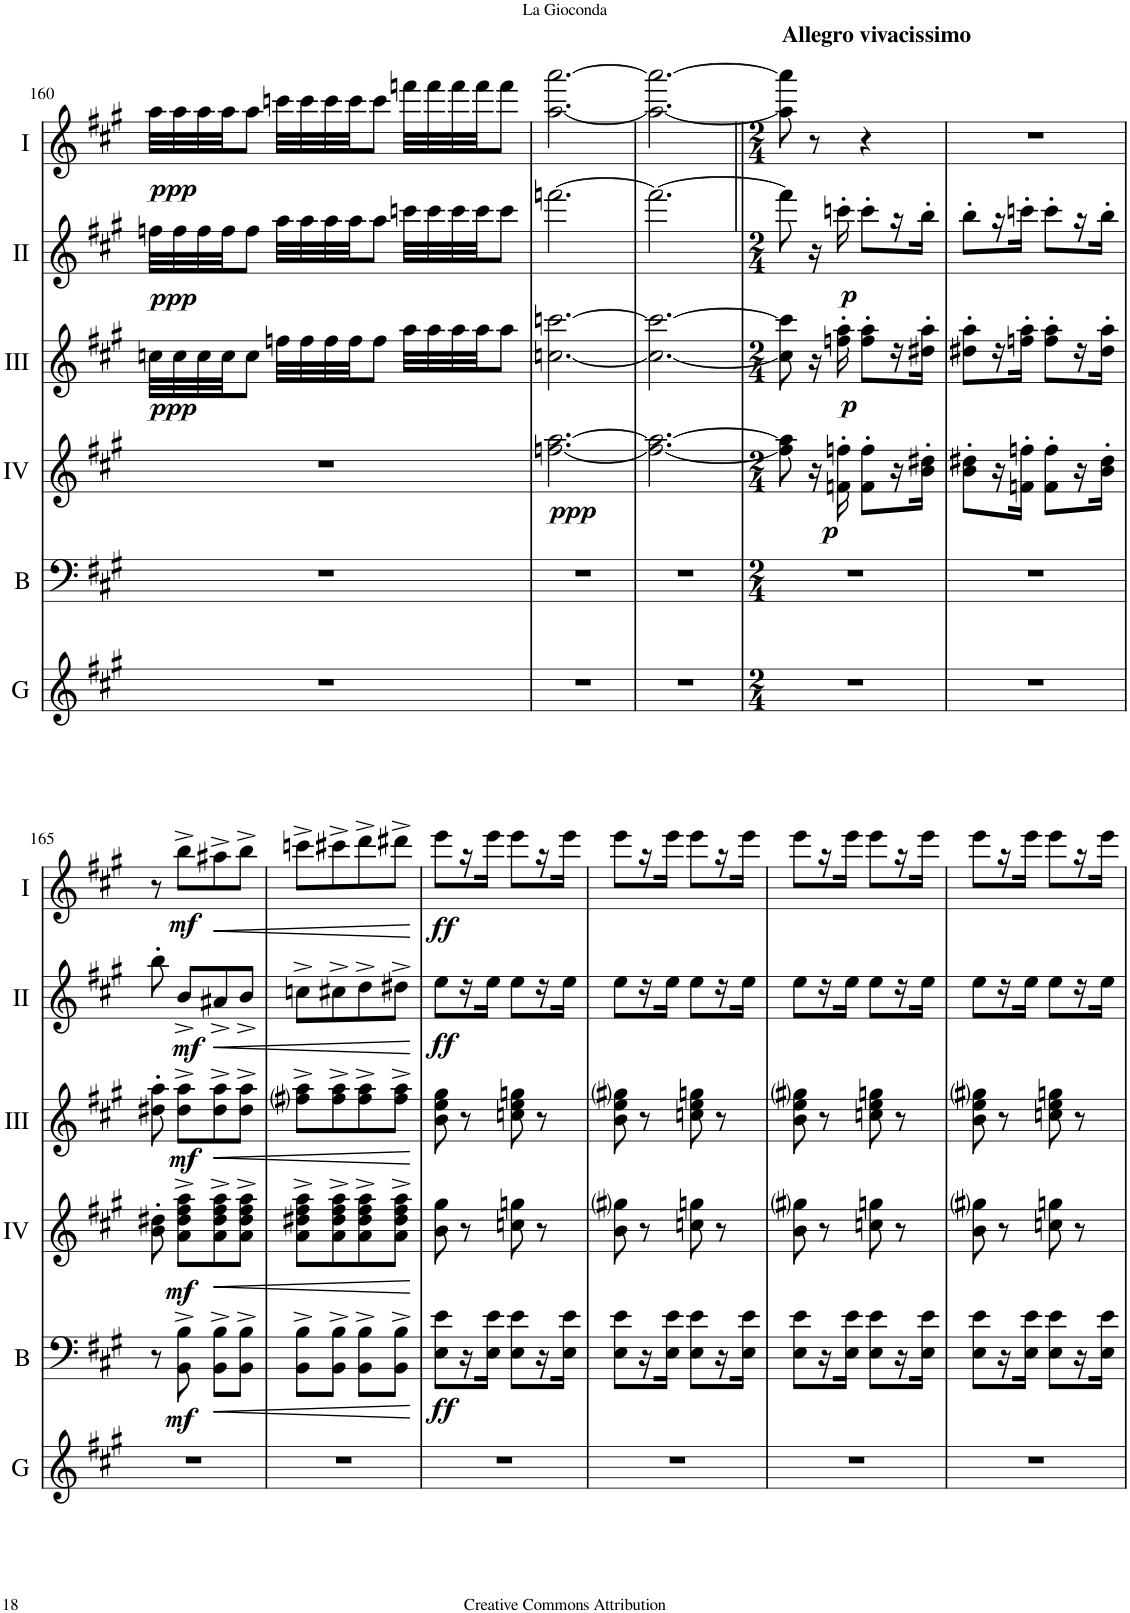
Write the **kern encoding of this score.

**kern	**kern	**dynam	**kern	**dynam	**kern	**dynam	**kern	**dynam	**kern	**dynam
*part6	*part5	*part5	*part4	*part4	*part3	*part3	*part2	*part2	*part1	*part1
*staff6	*staff5	*staff5	*staff4	*staff4	*staff3	*staff3	*staff2	*staff2	*staff1	*staff1
*I"Glock.	*I"Bass	*	*I"Acc. 4	*	*I"Acc. 3	*	*I"Acc. 2	*	*I"Acc. 1	*
*I'G	*I'B	*	*	*	*	*	*	*	*	*
!!LO:PB:g=z
*clefG2	*clefF4	*	*clefG2	*	*clefG2	*	*clefG2	*	*clefG2	*
*Trd-14c-24	*Trd7c12	*	*Trd7c12	*	*	*	*	*	*	*
*k[f#c#g#]	*k[f#c#g#]	*	*k[f#c#g#]	*	*k[f#c#g#]	*	*k[f#c#g#]	*	*k[f#c#g#]	*
*M3/4	*M3/4	*	*M3/4	*	*M3/4	*	*M3/4	*	*M3/4	*
=160	=160	=160	=160	=160	=160	=160	=160	=160	=160	=160
!	!	!	!	!	!	!LO:DY:b	!	!LO:DY:b	!	!LO:DY:b
2.r	2.r	.	2.r	.	32ccn\LLL	ppp	32ffn\LLL	ppp	32aa\LLL	ppp
.	.	.	.	.	32cc\	.	32ff\	.	32aa\	.
.	.	.	.	.	32cc\	.	32ff\	.	32aa\	.
.	.	.	.	.	32cc\JJ	.	32ff\JJ	.	32aa\JJ	.
.	.	.	.	.	8cc\J	.	8ff\J	.	8aa\J	.
.	.	.	.	.	32ffn\LLL	.	32aa\LLL	.	32cccn\LLL	.
.	.	.	.	.	32ff\	.	32aa\	.	32ccc\	.
.	.	.	.	.	32ff\	.	32aa\	.	32ccc\	.
.	.	.	.	.	32ff\JJ	.	32aa\JJ	.	32ccc\JJ	.
.	.	.	.	.	8ff\J	.	8aa\J	.	8ccc\J	.
.	.	.	.	.	32aa\LLL	.	32cccn\LLL	.	32fffn\LLL	.
.	.	.	.	.	32aa\	.	32ccc\	.	32fff\	.
.	.	.	.	.	32aa\	.	32ccc\	.	32fff\	.
.	.	.	.	.	32aa\JJ	.	32ccc\JJ	.	32fff\JJ	.
.	.	.	.	.	8aa\J	.	8ccc\J	.	8fff\J	.
=161	=161	=161	=161	=161	=161	=161	=161	=161	=161	=161
!	!	!	!	!LO:DY:b	!	!	!	!	!	!
2.r	2.r	.	[2.ffn\ [2.aa\	ppp	[2.ccn\ [2.cccn\	.	[2.fffn\	.	[2.aa\ [2.aaa\	.
=162	=162	=162	=162	=162	=162	=162	=162	=162	=162	=162
2.r	2.r	.	2.ff\_ 2.aa\_	.	2.cc\_ 2.ccc\_	.	2.fff\_	.	2.aa\_ 2.aaa\_	.
=163||	=163||	=163||	=163||	=163||	=163||	=163||	=163||	=163||	=163||	=163||
*M2/4	*M2/4	*	*M2/4	*	*M2/4	*	*M2/4	*	*M2/4	*
!	!	!	!	!	!	!	!	!	!LO:TX:a:B:t=Allegro vivacissimo	!
2r	2r	.	8ff\] 8aa\]	.	8cc\] 8ccc\]	.	8fff\]	.	8aa\] 8aaa\]	.
.	.	.	16r	.	16r	.	16r	.	8r	.
!	!	!	!	!LO:DY:b	!	!LO:DY:b	!	!LO:DY:b	!	!
.	.	.	16fn\' 16ffn\'	p	16ffn\' 16aa\'	p	16cccn'\	p	.	.
.	.	.	8f\' 8ff\'L	.	8ff\' 8aa\'L	.	8ccc'\L	.	4r	.
.	.	.	16r	.	16r	.	16r	.	.	.
.	.	.	16b\' 16dd#X\'JJ	.	16dd#X\' 16aa\'JJ	.	16bb'\JJ	.	.	.
=164	=164	=164	=164	=164	=164	=164	=164	=164	=164	=164
2r	2r	.	8b\' 8dd#X\'L	.	8dd#X\' 8aa\'L	.	8bb'\L	.	2r	.
.	.	.	16r	.	16r	.	16r	.	.	.
.	.	.	16fn\' 16ffn\'JJ	.	16ffn\' 16aa\'JJ	.	16cccn'\JJ	.	.	.
.	.	.	8f\' 8ff\'L	.	8ff\' 8aa\'L	.	8ccc'\L	.	.	.
.	.	.	16r	.	16r	.	16r	.	.	.
.	.	.	16b\' 16dd#\'JJ	.	16dd#\' 16aa\'JJ	.	16bb'\JJ	.	.	.
!!LO:LB:g=z
=165	=165	=165	=165	=165	=165	=165	=165	=165	=165	=165
2r	8r	.	8b\' 8dd#X\'	.	8dd#X\' 8aa\'	.	8bb'\	.	8r	.
!	!	!LO:DY:b	!	!LO:DY:b	!	!LO:DY:b	!	!LO:DY:b	!	!LO:DY:b
.	8BB\^ 8B\^	mf	8a\^ 8dd#\^ 8ff#\^ 8aa\^L	mf	8dd#\^ 8aa\^L	mf	8b^/L	mf	8bb^\L	mf
!	!	!LO:HP:b	!	!LO:HP:b	!	!LO:HP:b	!	!LO:HP:b	!	!LO:HP:b
.	8BB\^ 8B\^L	<	8a\^ 8dd#\^ 8ff#\^ 8aa\^	<	8dd#\^ 8aa\^	<	8a#X^/	<	8aa#X^\	<
.	8BB\^ 8B\^J	.	8a\^ 8dd#\^ 8ff#\^ 8aa\^J	.	8dd#\^ 8aa\^J	.	8b^/J	.	8bb^\J	.
=166	=166	=166	=166	=166	=166	=166	=166	=166	=166	=166
2r	8BB\^ 8B\^L	.	8a\^ 8dd#X\^ 8ff#\^ 8aa\^L	.	8ff#i\^ 8aa\^L	.	8ccn^\L	.	8cccn^\L	.
.	8BB\^ 8B\^J	.	8a\^ 8dd#\^ 8ff#\^ 8aa\^	.	8ff#\^ 8aa\^	.	8cc#X^\	.	8ccc#X^\	.
.	8BB\^ 8B\^L	.	8a\^ 8dd#\^ 8ff#\^ 8aa\^	.	8ff#\^ 8aa\^	.	8dd^\	.	8ddd^\	.
.	8BB\^ 8B\^J	.	8a\^ 8dd#\^ 8ff#\^ 8aa\^J	.	8ff#\^ 8aa\^J	.	8dd#X^\J	.	8ddd#X^\J	.
.	.	[	.	[	.	[	.	[	.	[
=167	=167	=167	=167	=167	=167	=167	=167	=167	=167	=167
!	!	!LO:DY:b	!	!	!	!	!	!LO:DY:b	!	!LO:DY:b
2r	8E\ 8e\L	ff	8b\ 8gg#\	.	8b\ 8ee\ 8gg#\	.	8ee\L	ff	8eee\L	ff
.	16r	.	8r	.	8r	.	16r	.	16r	.
.	16E\ 16e\JJ	.	.	.	.	.	16ee\JJ	.	16eee\JJ	.
.	8E\ 8e\L	.	8ccn\ 8ggn\	.	8ccn\ 8ee\ 8ggn\	.	8ee\L	.	8eee\L	.
.	16r	.	8r	.	8r	.	16r	.	16r	.
.	16E\ 16e\JJ	.	.	.	.	.	16ee\JJ	.	16eee\JJ	.
=168	=168	=168	=168	=168	=168	=168	=168	=168	=168	=168
2r	8E\ 8e\L	.	8b\ 8gg#i\	.	8b\ 8ee\ 8gg#i\	.	8ee\L	.	8eee\L	.
.	16r	.	8r	.	8r	.	16r	.	16r	.
.	16E\ 16e\JJ	.	.	.	.	.	16ee\JJ	.	16eee\JJ	.
.	8E\ 8e\L	.	8ccn\ 8ggn\	.	8ccn\ 8ee\ 8ggn\	.	8ee\L	.	8eee\L	.
.	16r	.	8r	.	8r	.	16r	.	16r	.
.	16E\ 16e\JJ	.	.	.	.	.	16ee\JJ	.	16eee\JJ	.
=169	=169	=169	=169	=169	=169	=169	=169	=169	=169	=169
2r	8E\ 8e\L	.	8b\ 8gg#i\	.	8b\ 8ee\ 8gg#i\	.	8ee\L	.	8eee\L	.
.	16r	.	8r	.	8r	.	16r	.	16r	.
.	16E\ 16e\JJ	.	.	.	.	.	16ee\JJ	.	16eee\JJ	.
.	8E\ 8e\L	.	8ccn\ 8ggn\	.	8ccn\ 8ee\ 8ggn\	.	8ee\L	.	8eee\L	.
.	16r	.	8r	.	8r	.	16r	.	16r	.
.	16E\ 16e\JJ	.	.	.	.	.	16ee\JJ	.	16eee\JJ	.
=170	=170	=170	=170	=170	=170	=170	=170	=170	=170	=170
2r	8E\ 8e\L	.	8b\ 8gg#i\	.	8b\ 8ee\ 8gg#i\	.	8ee\L	.	8eee\L	.
.	16r	.	8r	.	8r	.	16r	.	16r	.
.	16E\ 16e\JJ	.	.	.	.	.	16ee\JJ	.	16eee\JJ	.
.	8E\ 8e\L	.	8ccn\ 8ggn\	.	8ccn\ 8ee\ 8ggn\	.	8ee\L	.	8eee\L	.
.	16r	.	8r	.	8r	.	16r	.	16r	.
.	16E\ 16e\JJ	.	.	.	.	.	16ee\JJ	.	16eee\JJ	.
=	=	=	=	=	=	=	=	=	=	=
*-	*-	*-	*-	*-	*-	*-	*-	*-	*-	*-
